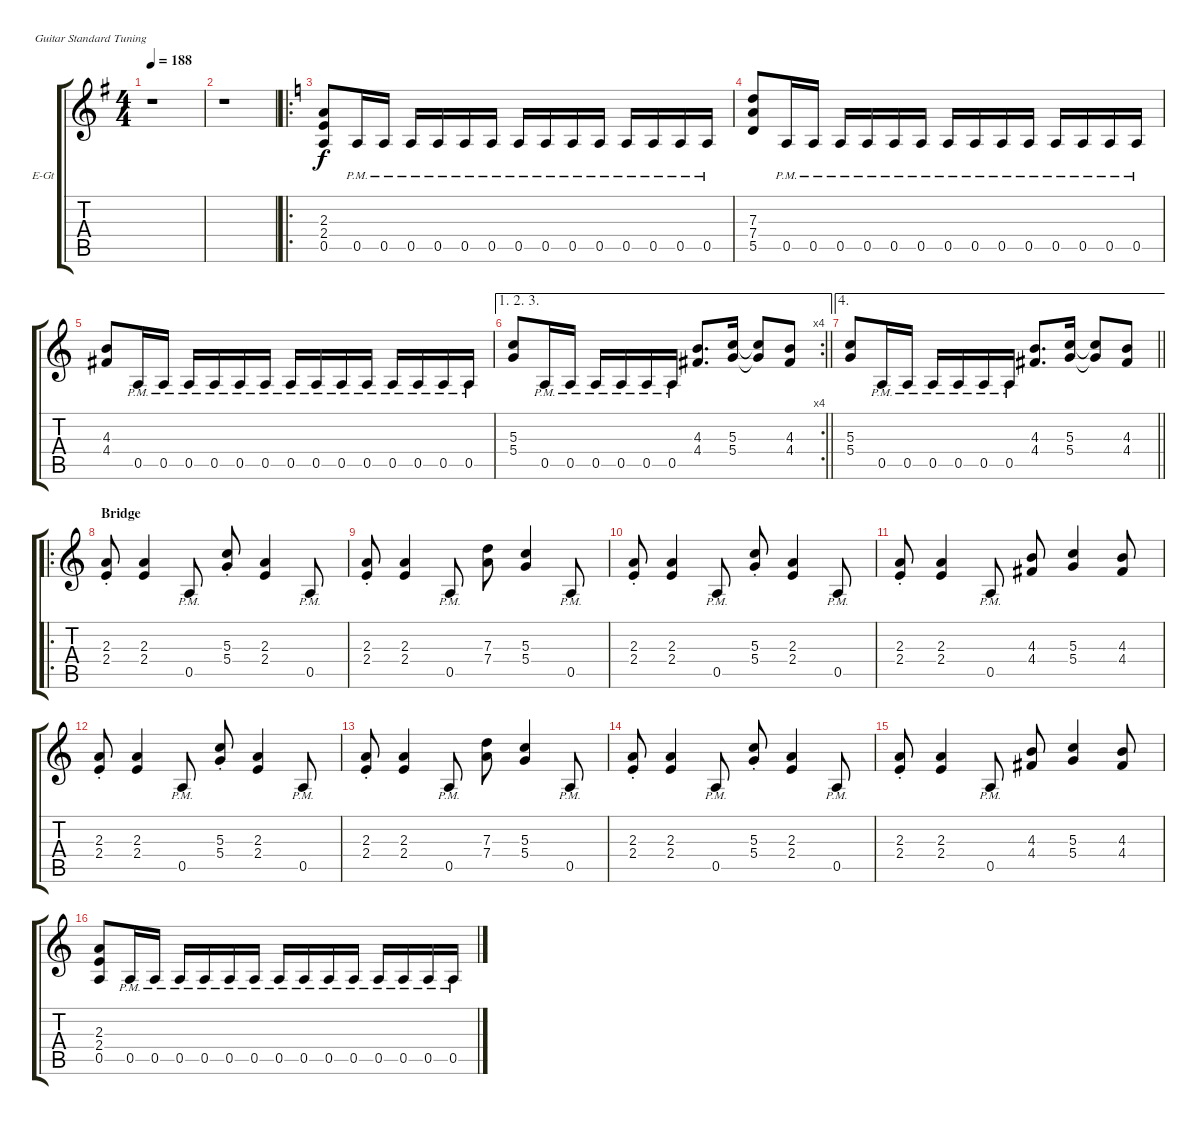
\bracketExtendMode groupsimilarinstruments
\firstSystemTrackNameOrientation horizontal
\otherSystemsTrackNameOrientation horizontal
\track ("Kirk Hammett" "E-Gt") {instrument distortionguitar}
\staff {score tabs}
\tuning (E4 B3 G3 D3 A2 E2)
\ts (4 4)
\tempo 188
\clef g2
\ks g
r.1{dy f} |
r.1 |
\ro
\ks c
(2.3 2.4 0.5).8 0.5{pm}.16 0.5{pm}.16 0.5{pm}.16 0.5{pm}.16 0.5{pm}.16 0.5{pm}.16 0.5{pm}.16 0.5{pm}.16 0.5{pm}.16 0.5{pm}.16 0.5{pm}.16 0.5{pm}.16 0.5{pm}.16 0.5{pm}.16 |
(7.3 7.4 5.5).8 0.5{pm}.16 0.5{pm}.16 0.5{pm}.16 0.5{pm}.16 0.5{pm}.16 0.5{pm}.16 0.5{pm}.16 0.5{pm}.16 0.5{pm}.16 0.5{pm}.16 0.5{pm}.16 0.5{pm}.16 0.5{pm}.16 0.5{pm}.16 |
(4.3 4.4).8 0.5{pm}.16 0.5{pm}.16 0.5{pm}.16 0.5{pm}.16 0.5{pm}.16 0.5{pm}.16 0.5{pm}.16 0.5{pm}.16 0.5{pm}.16 0.5{pm}.16 0.5{pm}.16 0.5{pm}.16 0.5{pm}.16 0.5{pm}.16 |
\ae (1 2 3)
\rc 4
\barLineRight lightlight
(5.3 5.4).8 0.5{pm}.16 0.5{pm}.16 0.5{pm}.16 0.5{pm}.16 0.5{pm}.16 0.5{pm}.16 (4.3 4.4).8{d} (5.3 5.4).16 (5.3{t} 5.4{t}).8 (4.3 4.4).8 |
\ae 4
\barLineRight lightlight
(5.3 5.4).8 0.5{pm}.16 0.5{pm}.16 0.5{pm}.16 0.5{pm}.16 0.5{pm}.16 0.5{pm}.16 (4.3 4.4).8{d} (5.3 5.4).16 (5.3{t} 5.4{t}).8 (4.3 4.4).8 |
\ro
\section ("" "Bridge")
(2.3{st} 2.4{st}).8 (2.3 2.4).4 0.5{pm}.8 (5.3{st} 5.4{st}).8 (2.3 2.4).4 0.5{pm}.8 |
(2.3{st} 2.4{st}).8 (2.3 2.4).4 0.5{pm}.8 (7.3 7.4).8 (5.3 5.4).4 0.5{pm}.8 |
(2.3{st} 2.4{st}).8 (2.3 2.4).4 0.5{pm}.8 (5.3{st} 5.4{st}).8 (2.3 2.4).4 0.5{pm}.8 |
(2.3{st} 2.4{st}).8 (2.3 2.4).4 0.5{pm}.8 (4.3 4.4).8 (5.3 5.4).4 (4.3 4.4).8 |
(2.3{st} 2.4{st}).8 (2.3 2.4).4 0.5{pm}.8 (5.3{st} 5.4{st}).8 (2.3 2.4).4 0.5{pm}.8 |
(2.3{st} 2.4{st}).8 (2.3 2.4).4 0.5{pm}.8 (7.3 7.4).8 (5.3 5.4).4 0.5{pm}.8 |
(2.3{st} 2.4{st}).8 (2.3 2.4).4 0.5{pm}.8 (5.3{st} 5.4{st}).8 (2.3 2.4).4 0.5{pm}.8 |
(2.3{st} 2.4{st}).8 (2.3 2.4).4 0.5{pm}.8 (4.3 4.4).8 (5.3 5.4).4 (4.3 4.4).8 |
(2.3 2.4 0.5).8 0.5{pm}.16 0.5{pm}.16 0.5{pm}.16 0.5{pm}.16 0.5{pm}.16 0.5{pm}.16 0.5{pm}.16 0.5{pm}.16 0.5{pm}.16 0.5{pm}.16 0.5{pm}.16 0.5{pm}.16 0.5{pm}.16 0.5{pm}.16
